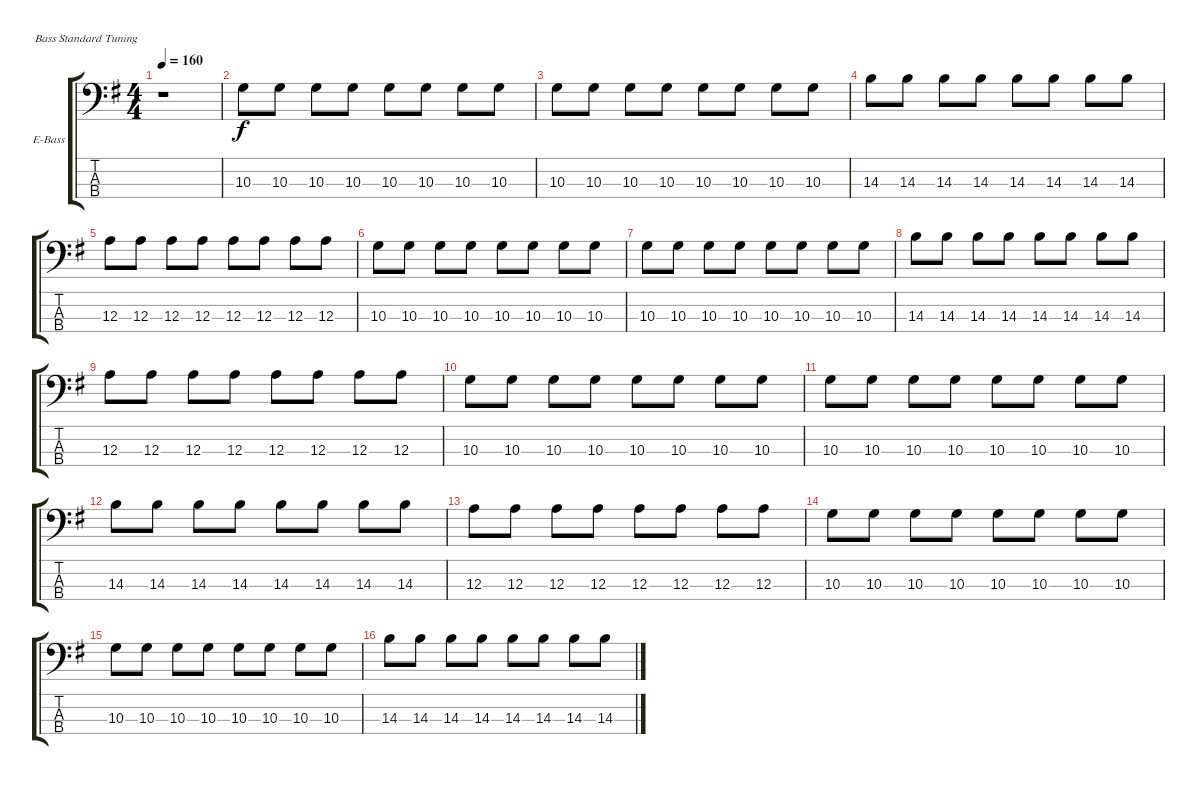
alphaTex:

\bracketExtendMode groupsimilarinstruments
\firstSystemTrackNameOrientation horizontal
\otherSystemsTrackNameOrientation horizontal
\track ("Nikolaï Fraiture" "E-Bass") {instrument electricbassfinger}
\staff {score tabs}
\tuning (G2 D2 A1 E1)
\ts (4 4)
\tempo 160
\clef f4
\ks g
r.1{dy f} |
10.3.8 10.3.8 10.3.8 10.3.8 10.3.8 10.3.8 10.3.8 10.3.8 |
10.3.8 10.3.8 10.3.8 10.3.8 10.3.8 10.3.8 10.3.8 10.3.8 |
14.3.8 14.3.8 14.3.8 14.3.8 14.3.8 14.3.8 14.3.8 14.3.8 |
12.3.8 12.3.8 12.3.8 12.3.8 12.3.8 12.3.8 12.3.8 12.3.8 |
10.3.8 10.3.8 10.3.8 10.3.8 10.3.8 10.3.8 10.3.8 10.3.8 |
10.3.8 10.3.8 10.3.8 10.3.8 10.3.8 10.3.8 10.3.8 10.3.8 |
14.3.8 14.3.8 14.3.8 14.3.8 14.3.8 14.3.8 14.3.8 14.3.8 |
12.3.8 12.3.8 12.3.8 12.3.8 12.3.8 12.3.8 12.3.8 12.3.8 |
10.3.8 10.3.8 10.3.8 10.3.8 10.3.8 10.3.8 10.3.8 10.3.8 |
10.3.8 10.3.8 10.3.8 10.3.8 10.3.8 10.3.8 10.3.8 10.3.8 |
14.3.8 14.3.8 14.3.8 14.3.8 14.3.8 14.3.8 14.3.8 14.3.8 |
12.3.8 12.3.8 12.3.8 12.3.8 12.3.8 12.3.8 12.3.8 12.3.8 |
10.3.8 10.3.8 10.3.8 10.3.8 10.3.8 10.3.8 10.3.8 10.3.8 |
10.3.8 10.3.8 10.3.8 10.3.8 10.3.8 10.3.8 10.3.8 10.3.8 |
14.3.8 14.3.8 14.3.8 14.3.8 14.3.8 14.3.8 14.3.8 14.3.8
